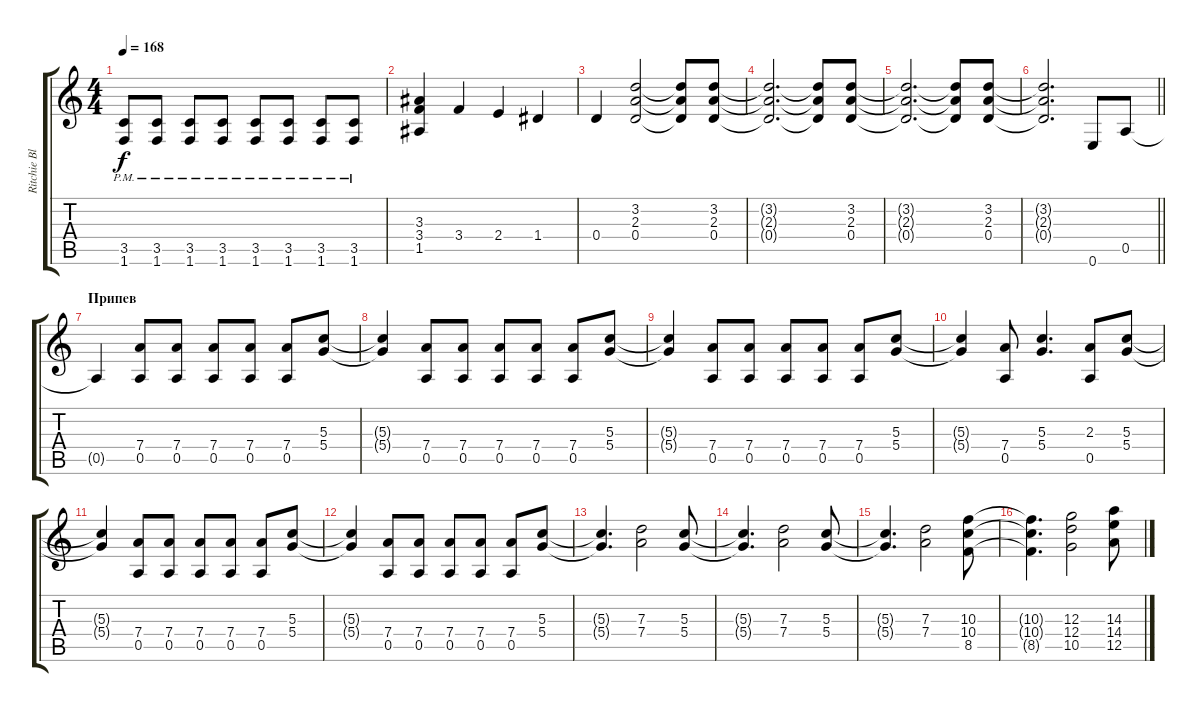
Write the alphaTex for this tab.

\track ("Ritchie Blackmore (rythm)" "Ritchie Bl") {instrument overdrivenguitar}
\staff {score tabs}
\tuning (E4 B3 G3 D3 A2 E2) {hide}
\ts (4 4)
\tempo 168
\clef g2
\ks c
(3.5{pm} 1.6{pm}).8{dy f} (3.5{pm} 1.6{pm}).8 (3.5{pm} 1.6{pm}).8 (3.5{pm} 1.6{pm}).8 (3.5{pm} 1.6{pm}).8 (3.5{pm} 1.6{pm}).8 (3.5{pm} 1.6{pm}).8 (3.5{pm} 1.6{pm}).8 |
(3.3 3.4 1.5).4 3.4.4 2.4.4 1.4.4 |
0.4.4 (3.2 2.3 0.4).2 (3.2{t} 2.3{t} 0.4{t}).8 (3.2 2.3 0.4).8 |
(3.2{t} 2.3{t} 0.4{t}).2{d} (3.2{t} 2.3{t} 0.4{t}).8 (3.2 2.3 0.4).8 |
(3.2{t} 2.3{t} 0.4{t}).2{d} (3.2{t} 2.3{t} 0.4{t}).8 (3.2 2.3 0.4).8 |
\barLineRight lightlight
(3.2{t} 2.3{t} 0.4{t}).2{d} 0.6.8 0.5.8 |
\section ("" "Припев")
0.5{t}.4 (7.4 0.5).8 (7.4 0.5).8 (7.4 0.5).8 (7.4 0.5).8 (7.4 0.5).8 (5.3 5.4).8 |
(5.3{t} 5.4{t}).4 (7.4 0.5).8 (7.4 0.5).8 (7.4 0.5).8 (7.4 0.5).8 (7.4 0.5).8 (5.3 5.4).8 |
(5.3{t} 5.4{t}).4 (7.4 0.5).8 (7.4 0.5).8 (7.4 0.5).8 (7.4 0.5).8 (7.4 0.5).8 (5.3 5.4).8 |
(5.3{t} 5.4{t}).4 (7.4 0.5).8 (5.3 5.4).4{d} (2.3 0.5).8 (5.3 5.4).8 |
(5.3{t} 5.4{t}).4 (7.4 0.5).8 (7.4 0.5).8 (7.4 0.5).8 (7.4 0.5).8 (7.4 0.5).8 (5.3 5.4).8 |
(5.3{t} 5.4{t}).4 (7.4 0.5).8 (7.4 0.5).8 (7.4 0.5).8 (7.4 0.5).8 (7.4 0.5).8 (5.3 5.4).8 |
(5.3{t} 5.4{t}).4{d} (7.3 7.4).2 (5.3 5.4).8 |
(5.3{t} 5.4{t}).4{d} (7.3 7.4).2 (5.3 5.4).8 |
(5.3{t} 5.4{t}).4{d} (7.3 7.4).2 (10.3 10.4 8.5).8 |
(10.3{t} 10.4{t} 8.5{t}).4{d} (12.3 12.4 10.5).2 (14.3 14.4 12.5).8
